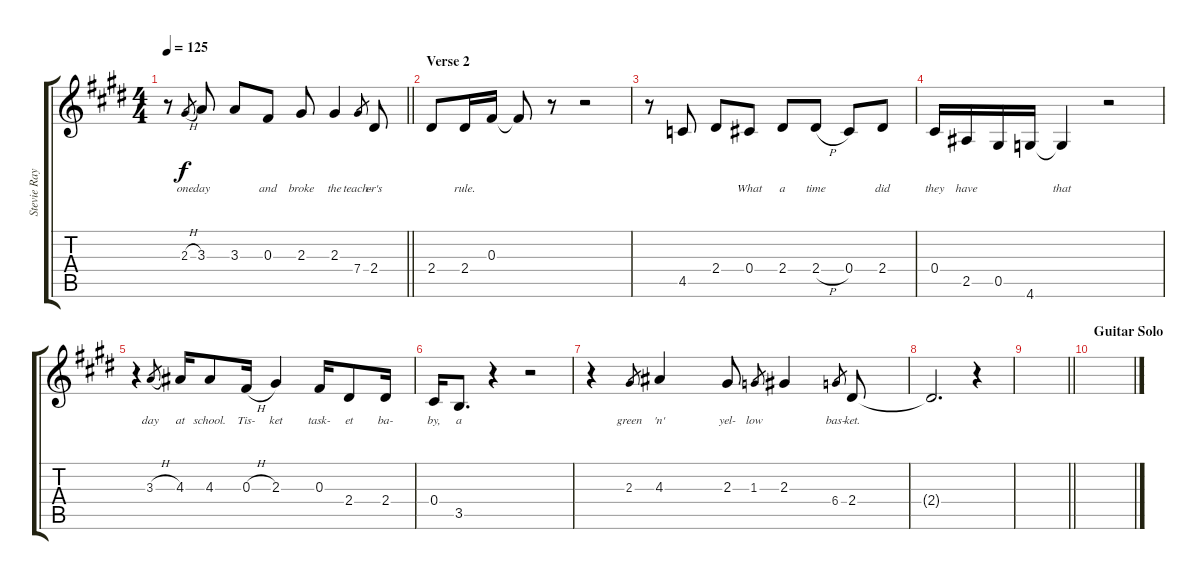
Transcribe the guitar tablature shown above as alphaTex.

\track ("Stevie Ray Vaughan" "Stevie Ray") {instrument electricguitarjazz}
\staff {score tabs}
\tuning (Eb4 Bb3 Gb3 Db3 Ab2 Eb2) {hide}
\ts (4 4)
\tempo 125
\clef g2
\barLineRight lightlight
\ks e
r.8{dy f} 2.3{h}.8{lyrics (0 "one") lyrics (1 "") lyrics (2 "") lyrics (3 "") lyrics (4 "") gr} 3.3.8{lyrics (0 "day") lyrics (1 "") lyrics (2 "") lyrics (3 "") lyrics (4 "")} 3.3.8{lyrics (0 "") lyrics (1 "") lyrics (2 "") lyrics (3 "") lyrics (4 "")} 0.3.8{lyrics (0 "and") lyrics (1 "") lyrics (2 "") lyrics (3 "") lyrics (4 "")} 2.3.8{lyrics (0 "broke") lyrics (1 "") lyrics (2 "") lyrics (3 "") lyrics (4 "")} 2.3.4{lyrics (0 "the") lyrics (1 "") lyrics (2 "") lyrics (3 "") lyrics (4 "")} 7.4.8{lyrics (0 "teach-") lyrics (1 "") lyrics (2 "") lyrics (3 "") lyrics (4 "") gr} 2.4.8{lyrics (0 "er's") lyrics (1 "") lyrics (2 "") lyrics (3 "") lyrics (4 "")} |
\section ("" "Verse 2")
2.4.8{lyrics (0 "") lyrics (1 "") lyrics (2 "") lyrics (3 "") lyrics (4 "")} 2.4.16{lyrics (0 "rule.") lyrics (1 "") lyrics (2 "") lyrics (3 "") lyrics (4 "")} 0.3.16{lyrics (0 "") lyrics (1 "") lyrics (2 "") lyrics (3 "") lyrics (4 "")} 0.3{t}.8{lyrics (0 "") lyrics (1 "") lyrics (2 "") lyrics (3 "") lyrics (4 "")} r.8 r.2 |
r.8 4.5.8{lyrics (0 "") lyrics (1 "") lyrics (2 "") lyrics (3 "") lyrics (4 "")} 2.4.8{lyrics (0 "") lyrics (1 "") lyrics (2 "") lyrics (3 "") lyrics (4 "")} 0.4.8{lyrics (0 "What") lyrics (1 "") lyrics (2 "") lyrics (3 "") lyrics (4 "")} 2.4.8{lyrics (0 "a") lyrics (1 "") lyrics (2 "") lyrics (3 "") lyrics (4 "")} 2.4{h}.8{lyrics (0 "time") lyrics (1 "") lyrics (2 "") lyrics (3 "") lyrics (4 "")} 0.4.8{lyrics (0 "") lyrics (1 "") lyrics (2 "") lyrics (3 "") lyrics (4 "")} 2.4.8{lyrics (0 "did") lyrics (1 "") lyrics (2 "") lyrics (3 "") lyrics (4 "")} |
0.4.16{lyrics (0 "they") lyrics (1 "") lyrics (2 "") lyrics (3 "") lyrics (4 "")} 2.5.16{lyrics (0 "have") lyrics (1 "") lyrics (2 "") lyrics (3 "") lyrics (4 "")} 0.5.16{lyrics (0 "") lyrics (1 "") lyrics (2 "") lyrics (3 "") lyrics (4 "")} 4.6.16{lyrics (0 "") lyrics (1 "") lyrics (2 "") lyrics (3 "") lyrics (4 "")} 4.6{t}.4{lyrics (0 "that") lyrics (1 "") lyrics (2 "") lyrics (3 "") lyrics (4 "")} r.2 |
r.4 3.3{h}.8{lyrics (0 "day") lyrics (1 "") lyrics (2 "") lyrics (3 "") lyrics (4 "") gr} 4.3.16{lyrics (0 "at") lyrics (1 "") lyrics (2 "") lyrics (3 "") lyrics (4 "")} 4.3.8{lyrics (0 "school.") lyrics (1 "") lyrics (2 "") lyrics (3 "") lyrics (4 "")} 0.3{h}.16{lyrics (0 "Tis-") lyrics (1 "") lyrics (2 "") lyrics (3 "") lyrics (4 "")} 2.3.4{lyrics (0 "ket") lyrics (1 "") lyrics (2 "") lyrics (3 "") lyrics (4 "")} 0.3.16{lyrics (0 "task-") lyrics (1 "") lyrics (2 "") lyrics (3 "") lyrics (4 "")} 2.4.8{lyrics (0 "et") lyrics (1 "") lyrics (2 "") lyrics (3 "") lyrics (4 "")} 2.4.16{lyrics (0 "ba-") lyrics (1 "") lyrics (2 "") lyrics (3 "") lyrics (4 "")} |
0.4.16{lyrics (0 "by,") lyrics (1 "") lyrics (2 "") lyrics (3 "") lyrics (4 "")} 3.5.8{d lyrics (0 "a") lyrics (1 "") lyrics (2 "") lyrics (3 "") lyrics (4 "")} r.4 r.2 |
r.4 2.3.8{lyrics (0 "green") lyrics (1 "") lyrics (2 "") lyrics (3 "") lyrics (4 "") gr} 4.3.4{lyrics (0 "'n'") lyrics (1 "") lyrics (2 "") lyrics (3 "") lyrics (4 "")} 2.3.8{lyrics (0 "yel-") lyrics (1 "") lyrics (2 "") lyrics (3 "") lyrics (4 "")} 1.3.8{lyrics (0 "low") lyrics (1 "") lyrics (2 "") lyrics (3 "") lyrics (4 "") gr} 2.3.4{lyrics (0 "") lyrics (1 "") lyrics (2 "") lyrics (3 "") lyrics (4 "")} 6.4.8{lyrics (0 "bas-") lyrics (1 "") lyrics (2 "") lyrics (3 "") lyrics (4 "") gr} 2.4.8{lyrics (0 "ket.") lyrics (1 "") lyrics (2 "") lyrics (3 "") lyrics (4 "")} |
2.4{t}.2{d lyrics (0 "") lyrics (1 "") lyrics (2 "") lyrics (3 "") lyrics (4 "")} r.4 |
\barLineRight lightlight
|
\section ("" "Guitar Solo")
